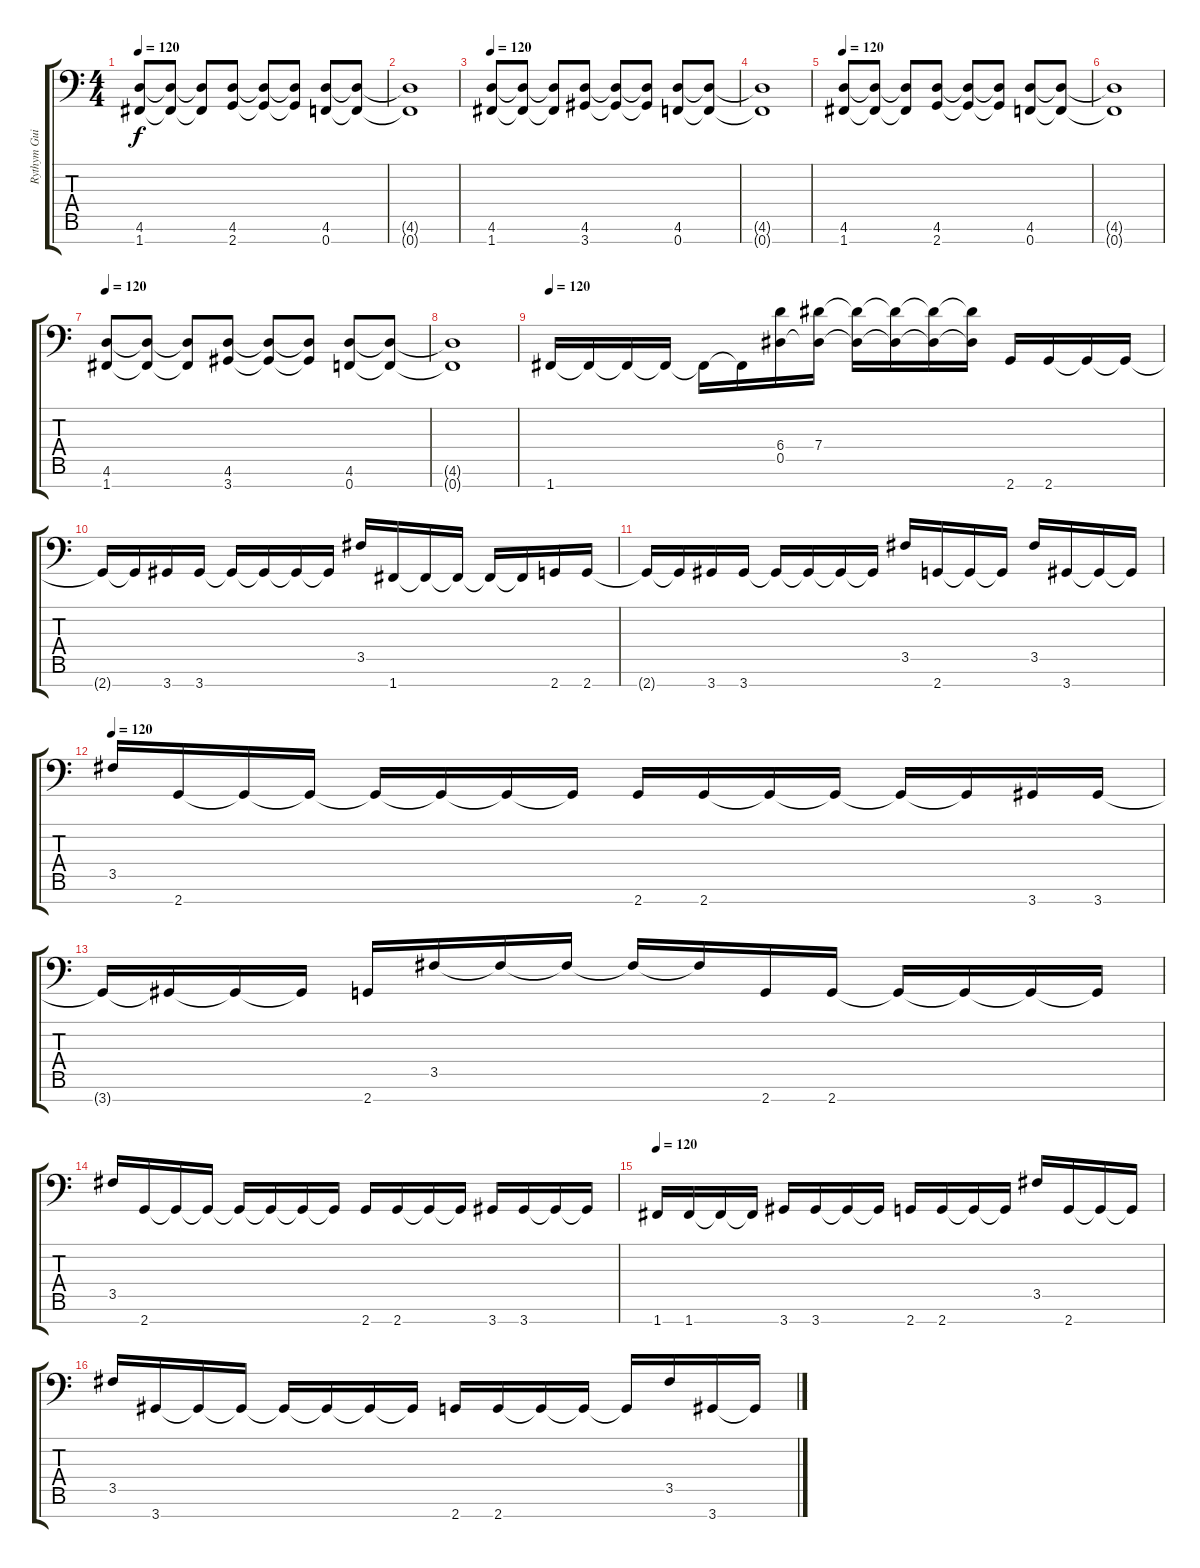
\track ("Rythym Guitar 1 (Tuned To F)" "Rythym Gui") {instrument distortionguitar}
\staff {score tabs}
\tuning (Bb3 Gb3 Db3 Ab2 Eb2 Bb1 F1) {hide}
\ts (4 4)
\tempo 120
\clef f4
\ks c
(4.6 1.7).8{dy f} (4.6{t} 1.7{t}).8 (4.6{t} 1.7{t}).8 (4.6 2.7).8 (4.6{t} 2.7{t}).8 (4.6{t} 2.7{t}).8 (4.6 0.7).8 (4.6{t} 0.7{t}).8 |
(4.6{t} 0.7{t}).1 |
\tempo 120
(4.6 1.7).8 (4.6{t} 1.7{t}).8 (4.6{t} 1.7{t}).8 (4.6 3.7).8 (4.6{t} 3.7{t}).8 (4.6{t} 3.7{t}).8 (4.6 0.7).8 (4.6{t} 0.7{t}).8 |
(4.6{t} 0.7{t}).1 |
\tempo 120
(4.6 1.7).8 (4.6{t} 1.7{t}).8 (4.6{t} 1.7{t}).8 (4.6 2.7).8 (4.6{t} 2.7{t}).8 (4.6{t} 2.7{t}).8 (4.6 0.7).8 (4.6{t} 0.7{t}).8 |
(4.6{t} 0.7{t}).1 |
\tempo 120
(4.6 1.7).8 (4.6{t} 1.7{t}).8 (4.6{t} 1.7{t}).8 (4.6 3.7).8 (4.6{t} 3.7{t}).8 (4.6{t} 3.7{t}).8 (4.6 0.7).8 (4.6{t} 0.7{t}).8 |
(4.6{t} 0.7{t}).1 |
\tempo 120
1.7.16 1.7{t}.16 1.7{t}.16 1.7{t}.16 1.7{t}.16 1.7{t}.16 (6.4 0.5).16 (7.4 0.5{t}).16 (7.4{t} 0.5{t}).16 (7.4{t} 0.5{t}).16 (7.4{t} 0.5{t}).16 (7.4{t} 0.5{t}).16 2.7.16 2.7.16 2.7{t}.16 2.7{t}.16 |
2.7{t}.16 2.7{t}.16 3.7.16 3.7.16 3.7{t}.16 3.7{t}.16 3.7{t}.16 3.7{t}.16 3.5.16 1.7.16 1.7{t}.16 1.7{t}.16 1.7{t}.16 1.7{t}.16 2.7.16 2.7.16 |
2.7{t}.16 2.7{t}.16 3.7.16 3.7.16 3.7{t}.16 3.7{t}.16 3.7{t}.16 3.7{t}.16 3.5.16 2.7.16 2.7{t}.16 2.7{t}.16 3.5.16 3.7.16 3.7{t}.16 3.7{t}.16 |
\tempo 120
3.5.16 2.7.16 2.7{t}.16 2.7{t}.16 2.7{t}.16 2.7{t}.16 2.7{t}.16 2.7{t}.16 2.7.16 2.7.16 2.7{t}.16 2.7{t}.16 2.7{t}.16 2.7{t}.16 3.7.16 3.7.16 |
3.7{t}.16 3.7{t}.16 3.7{t}.16 3.7{t}.16 2.7.16 3.5.16 3.5{t}.16 3.5{t}.16 3.5{t}.16 3.5{t}.16 2.7.16 2.7.16 2.7{t}.16 2.7{t}.16 2.7{t}.16 2.7{t}.16 |
3.5.16 2.7.16 2.7{t}.16 2.7{t}.16 2.7{t}.16 2.7{t}.16 2.7{t}.16 2.7{t}.16 2.7.16 2.7.16 2.7{t}.16 2.7{t}.16 3.7.16 3.7.16 3.7{t}.16 3.7{t}.16 |
\tempo 120
1.7.16 1.7.16 1.7{t}.16 1.7{t}.16 3.7.16 3.7.16 3.7{t}.16 3.7{t}.16 2.7.16 2.7.16 2.7{t}.16 2.7{t}.16 3.5.16 2.7.16 2.7{t}.16 2.7{t}.16 |
3.5.16 3.7.16 3.7{t}.16 3.7{t}.16 3.7{t}.16 3.7{t}.16 3.7{t}.16 3.7{t}.16 2.7.16 2.7.16 2.7{t}.16 2.7{t}.16 2.7{t}.16 3.5.16 3.7.16 3.7{t}.16
